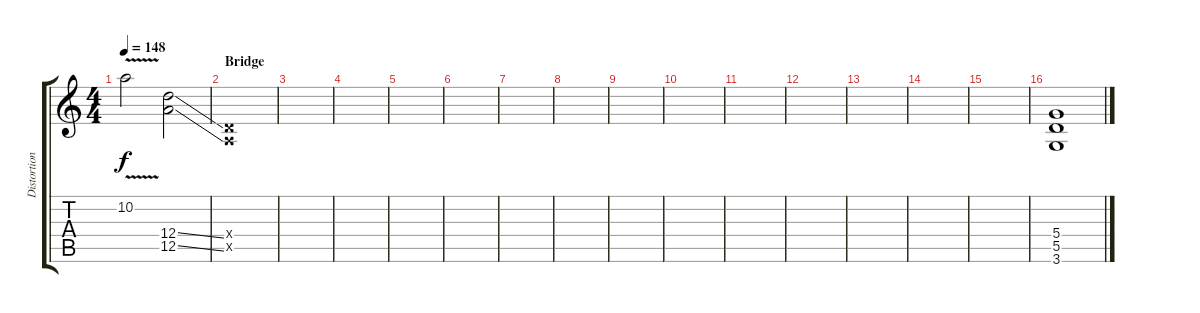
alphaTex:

\track ("Distortion Guitar" "Distortion") {instrument distortionguitar}
\staff {score tabs}
\tuning (E4 B3 G3 D3 A2 E2) {hide}
\ts (4 4)
\tempo 148
\clef g2
\ks c
10.2{v}.2{dy f} (12.4{ss} 12.5{ss}).2 |
\section ("" "Bridge")
(0.4{x} 0.5{x}).1 |
|
|
|
|
|
|
|
|
|
|
|
|
|
(5.4 5.5 3.6).1
